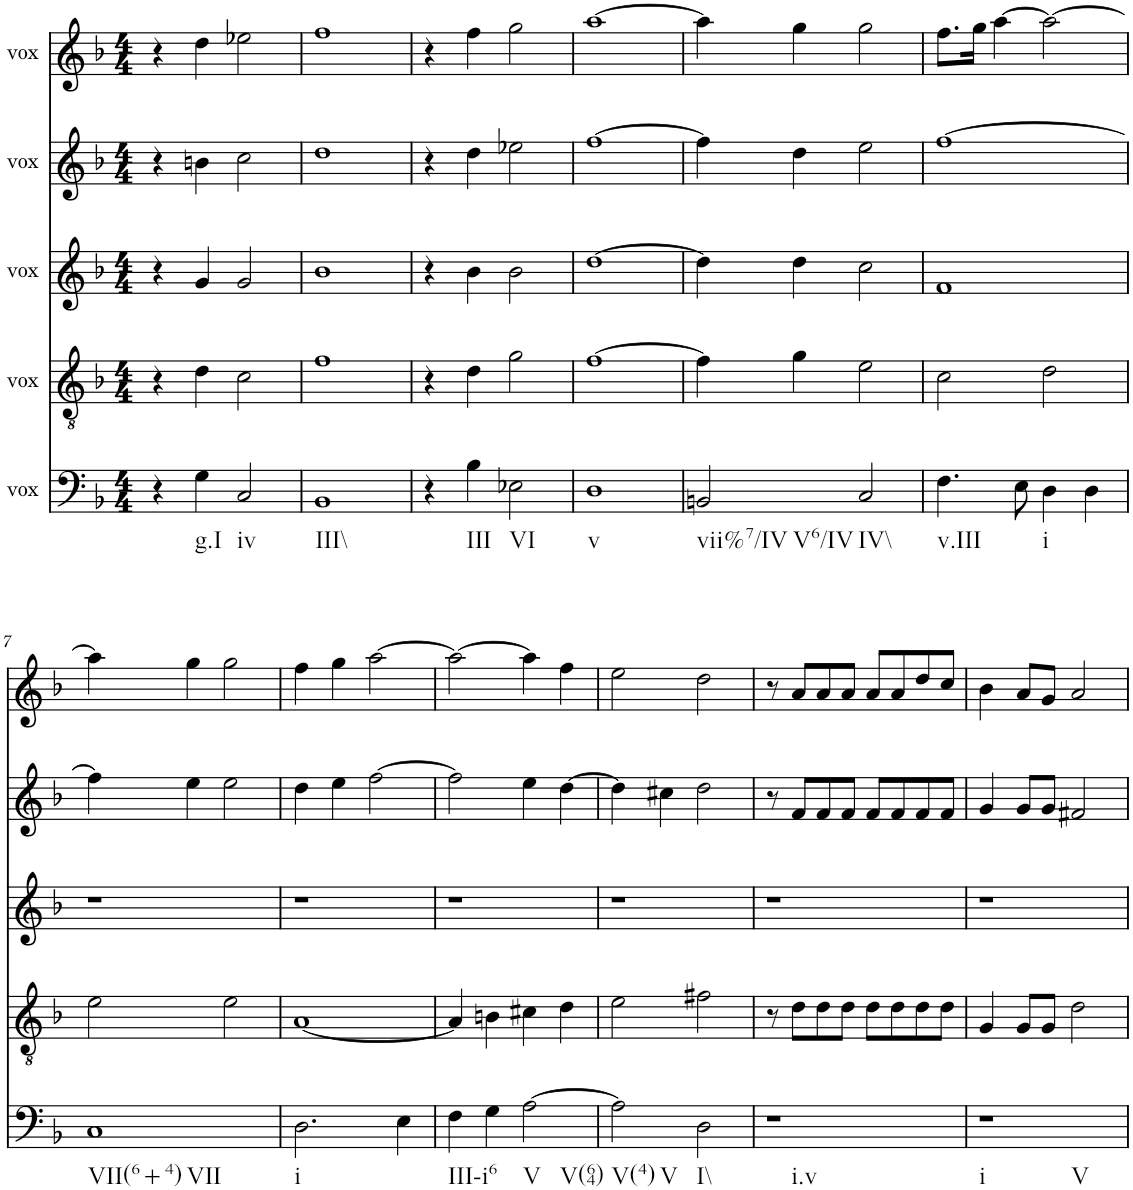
**kern	**kern	**kern	**kern	**kern
*part5	*part4	*part3	*part2	*part1
*staff5	*staff4	*staff3	*staff2	*staff1
*I"vox	*I"vox	*I"vox	*I"vox	*I"vox
*clefF4	*clefGv2	*clefG2	*clefG2	*clefG2
*k[b-]	*k[b-]	*k[b-]	*k[b-]	*k[b-]
*M4/4	*M4/4	*M4/4	*M4/4	*M4/4
=1	=1	=1	=1	=1
4r	4r	4r	4r	4r
!LO:TX:b:t=g.I	!	!	!	!
4G\	4d\	4g/	4bn\	4dd\
!LO:TX:b:t=iv	!	!	!	!
2C/	2c\	2g/	2cc\	2ee-X\
=2	=2	=2	=2	=2
!LO:TX:b:t=III\\	!	!	!	!
1BB-	1f	1b-	1dd	1ff
=3	=3	=3	=3	=3
4r	4r	4r	4r	4r
!LO:TX:b:t=III	!	!	!	!
4B-\	4d\	4b-\	4dd\	4ff\
!LO:TX:b:t=VI	!	!	!	!
2E-X\	2g\	2b-\	2ee-X\	2gg\
=4	=4	=4	=4	=4
!LO:TX:b:t=v	!	!	!	!
1D	[1f	[1dd	[1ff	[1aa
=5	=5	=5	=5	=5
!LO:TX:b:t=vii%7/IV	!	!	!	!
!LO:TX:b:t=V6/IV	!	!	!	!
2BBn/	4f\]	4dd\]	4ff\]	4aa\]
.	4g\	4dd\	4dd\	4gg\
!LO:TX:b:t=IV\\	!	!	!	!
2C/	2e\	2cc\	2ee\	2gg\
=6	=6	=6	=6	=6
!LO:TX:b:t=v.III	!	!	!	!
4.F\	2c\	1f	[1ff	8.ff\L
.	.	.	.	16gg\Jk
.	.	.	.	[4aa\
8E\	.	.	.	.
!LO:TX:b:t=i	!	!	!	!
4D\	2d\	.	.	2aa\_
4D\	.	.	.	.
!!LO:LB:g=z
=7	=7	=7	=7	=7
!LO:TX:b:t=VII(6+4)	!	!	!	!
!LO:TX:b:t=VII	!	!	!	!
1C	2e\	1r	4ff\]	4aa\]
.	.	.	4ee\	4gg\
.	2e\	.	2ee\	2gg\
=8	=8	=8	=8	=8
!LO:TX:b:t=i	!	!	!	!
2.D\	[1A	1r	4dd\	4ff\
.	.	.	4ee\	4gg\
.	.	.	[2ff\	[2aa\
4E\	.	.	.	.
=9	=9	=9	=9	=9
!LO:TX:b:t=III-i6	!	!	!	!
4F\	4A/]	1r	2ff\]	2aa\_
4G\	4Bn\	.	.	.
!LO:TX:b:t=V	!	!	!	!
!LO:TX:b:t=V(64)	!	!	!	!
[2A\	4c#X\	.	4ee\	4aa\]
.	4d\	.	[4dd\	4ff\
=10	=10	=10	=10	=10
!LO:TX:b:t=V(4)	!	!	!	!
!LO:TX:b:t=V	!	!	!	!
2A\]	2e\	1r	4dd\]	2ee\
.	.	.	4cc#X\	.
!LO:TX:b:t=I\\	!	!	!	!
2D\	2f#X\	.	2dd\	2dd\
=11	=11	=11	=11	=11
!LO:TX:b:t=i.v	!	!	!	!
1r	8r	1r	8r	8r
.	8d\L	.	8f/L	8a/L
.	8d\	.	8f/	8a/
.	8d\J	.	8f/J	8a/J
.	8d\L	.	8f/L	8a/L
.	8d\	.	8f/	8a/
.	8d\	.	8f/	8dd/
.	8d\J	.	8f/J	8cc/J
=12	=12	=12	=12	=12
!LO:TX:b:t=i	!	!	!	!
!LO:TX:b:t=V	!	!	!	!
1r	4G/	1r	4g/	4b-\
.	8G/L	.	8g/L	8a/L
.	8G/J	.	8g/J	8g/J
.	2d\	.	2f#X/	2a/
=	=	=	=	=
*-	*-	*-	*-	*-
